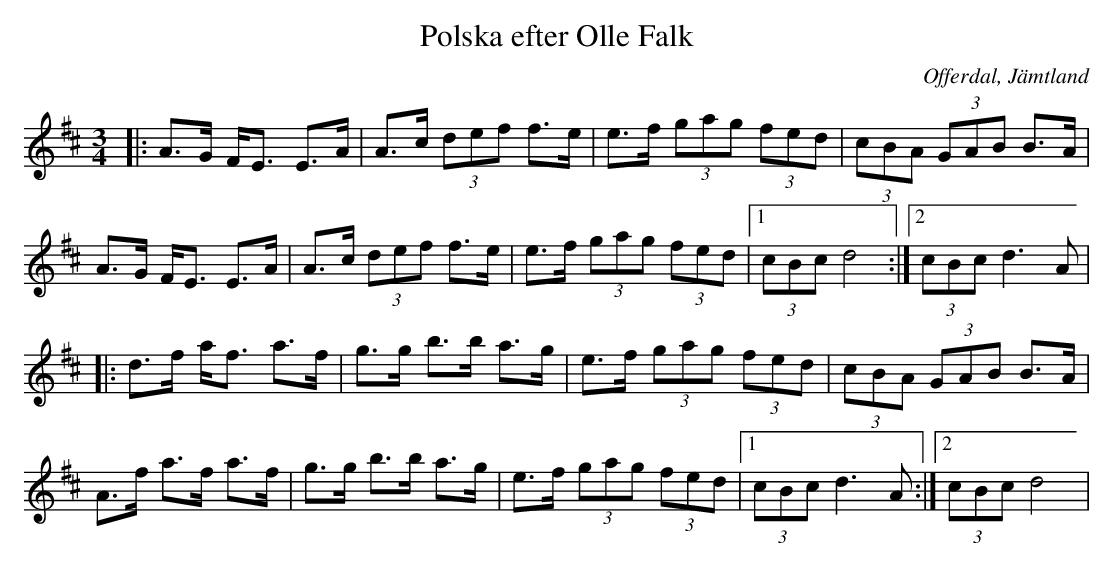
X:1
T:Polska efter Olle Falk
O:Offerdal, Jämtland
M:3/4
L:1/8
K:D
|: A>G F<E E>A | A>c (3def f>e | e>f (3gag (3fed | (3cBA (3GAB B>A |
A>G F<E E>A | A>c (3def f>e | e>f (3gag (3fed |1 (3cBc d4 :|2 (3cBc d3 A |
|:d>f a<f a>f | g>g b>b a>g | e>f (3gag (3fed | (3cBA (3GAB B>A |
A>f a>f a>f | g>g b>b a>g | e>f (3gag (3fed |1 (3cBc d3 A :|2 (3cBc d4 |
:|
